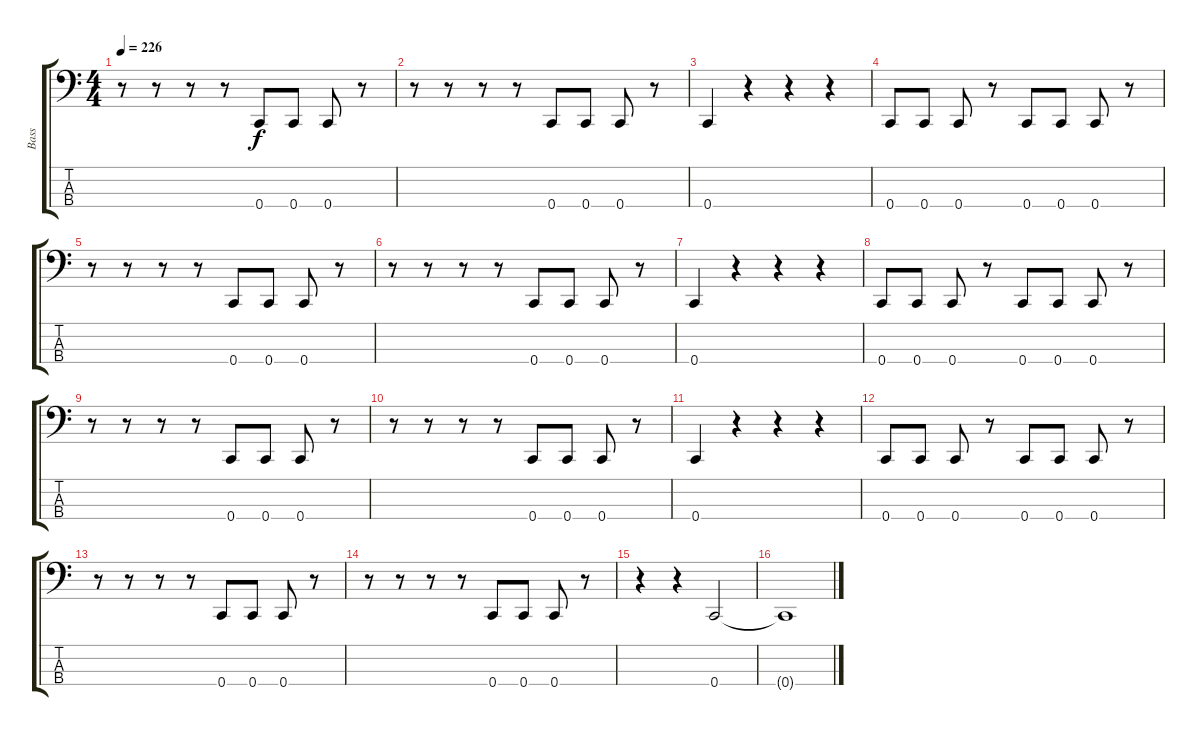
\track ("Bass" "Bass") {instrument electricbassfinger}
\staff {score tabs}
\tuning (F2 C2 G1 C1) {hide}
\ts (4 4)
\tempo 226
\clef f4
\ks c
r.8{dy f} r.8 r.8 r.8 0.4.8 0.4.8 0.4.8 r.8 |
r.8 r.8 r.8 r.8 0.4.8 0.4.8 0.4.8 r.8 |
0.4.4 r.4 r.4 r.4 |
0.4.8 0.4.8 0.4.8 r.8 0.4.8 0.4.8 0.4.8 r.8 |
r.8 r.8 r.8 r.8 0.4.8 0.4.8 0.4.8 r.8 |
r.8 r.8 r.8 r.8 0.4.8 0.4.8 0.4.8 r.8 |
0.4.4 r.4 r.4 r.4 |
0.4.8 0.4.8 0.4.8 r.8 0.4.8 0.4.8 0.4.8 r.8 |
r.8 r.8 r.8 r.8 0.4.8 0.4.8 0.4.8 r.8 |
r.8 r.8 r.8 r.8 0.4.8 0.4.8 0.4.8 r.8 |
0.4.4 r.4 r.4 r.4 |
0.4.8 0.4.8 0.4.8 r.8 0.4.8 0.4.8 0.4.8 r.8 |
r.8 r.8 r.8 r.8 0.4.8 0.4.8 0.4.8 r.8 |
r.8 r.8 r.8 r.8 0.4.8 0.4.8 0.4.8 r.8 |
r.4 r.4 0.4.2 |
0.4{t}.1
